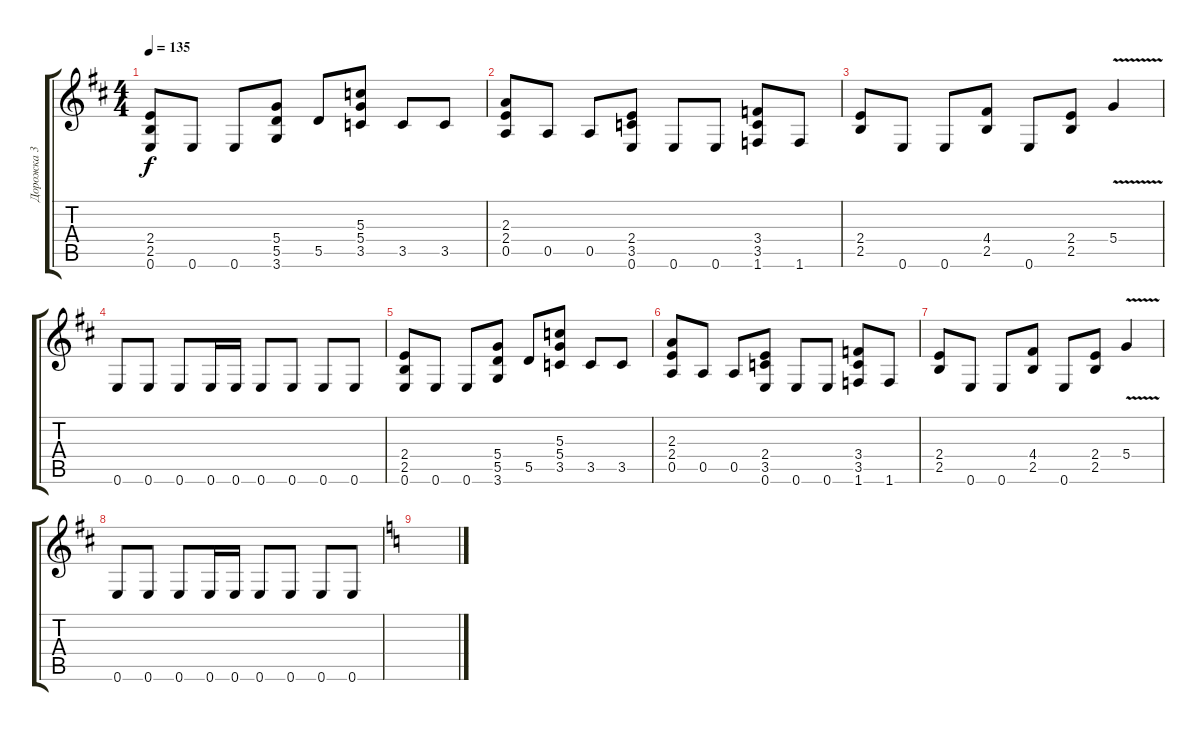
\track ("Дорожка 3" "Дорожка 3") {instrument distortionguitar}
\staff {score tabs}
\tuning (E4 B3 G3 D3 A2 E2) {hide}
\ts (4 4)
\tempo 135
\clef g2
\ks d
(2.4 2.5 0.6).8{dy f} 0.6.8 0.6.8 (5.4 5.5 3.6).8 5.5.8 (5.3 5.4 3.5).8 3.5.8 3.5.8 |
(2.3 2.4 0.5).8 0.5.8 0.5.8 (2.4 3.5 0.6).8 0.6.8 0.6.8 (3.4 3.5 1.6).8 1.6.8 |
(2.4 2.5).8 0.6.8 0.6.8 (4.4 2.5).8 0.6.8 (2.4 2.5).8 5.4{v}.4 |
0.6.8 0.6.8 0.6.8 0.6.16 0.6.16 0.6.8 0.6.8 0.6.8 0.6.8 |
(2.4 2.5 0.6).8 0.6.8 0.6.8 (5.4 5.5 3.6).8 5.5.8 (5.3 5.4 3.5).8 3.5.8 3.5.8 |
(2.3 2.4 0.5).8 0.5.8 0.5.8 (2.4 3.5 0.6).8 0.6.8 0.6.8 (3.4 3.5 1.6).8 1.6.8 |
(2.4 2.5).8 0.6.8 0.6.8 (4.4 2.5).8 0.6.8 (2.4 2.5).8 5.4{v}.4 |
0.6.8 0.6.8 0.6.8 0.6.16 0.6.16 0.6.8 0.6.8 0.6.8 0.6.8 |
\ks c
